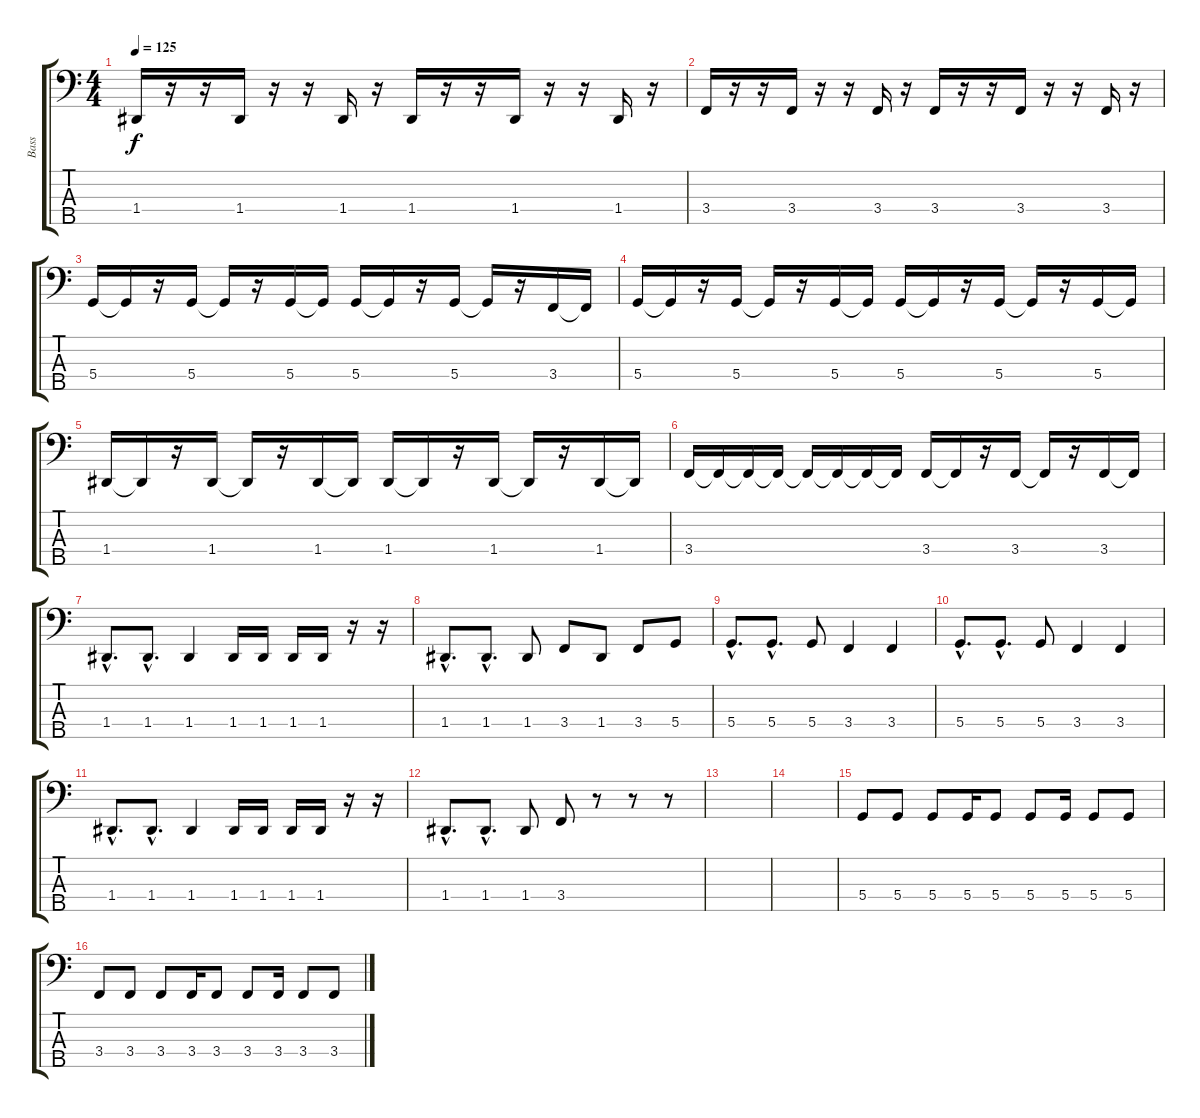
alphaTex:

\track ("Bass" "Bass") {instrument electricbassfinger}
\staff {score tabs}
\tuning (F2 C2 G1 D1 A0) {hide}
\ts (4 4)
\tempo 125
\clef f4
\ks c
1.4.16{dy f} r.16 r.16 1.4.16 r.16 r.16 1.4.16 r.16 1.4.16 r.16 r.16 1.4.16 r.16 r.16 1.4.16 r.16 |
3.4.16 r.16 r.16 3.4.16 r.16 r.16 3.4.16 r.16 3.4.16 r.16 r.16 3.4.16 r.16 r.16 3.4.16 r.16 |
5.4.16 5.4{t}.16 r.16 5.4.16 5.4{t}.16 r.16 5.4.16 5.4{t}.16 5.4.16 5.4{t}.16 r.16 5.4.16 5.4{t}.16 r.16 3.4.16 3.4{t}.16 |
5.4.16 5.4{t}.16 r.16 5.4.16 5.4{t}.16 r.16 5.4.16 5.4{t}.16 5.4.16 5.4{t}.16 r.16 5.4.16 5.4{t}.16 r.16 5.4.16 5.4{t}.16 |
1.4.16 1.4{t}.16 r.16 1.4.16 1.4{t}.16 r.16 1.4.16 1.4{t}.16 1.4.16 1.4{t}.16 r.16 1.4.16 1.4{t}.16 r.16 1.4.16 1.4{t}.16 |
3.4.16 3.4{t}.16 3.4{t}.16 3.4{t}.16 3.4{t}.16 3.4{t}.16 3.4{t}.16 3.4{t}.16 3.4.16 3.4{t}.16 r.16 3.4.16 3.4{t}.16 r.16 3.4.16 3.4{t}.16 |
1.4{hac}.8{d} 1.4{hac}.8{d} 1.4.4 1.4.16 1.4.16 1.4.16 1.4.16 r.16 r.16 |
1.4{hac}.8{d} 1.4{hac}.8{d} 1.4.8 3.4.8 1.4.8 3.4.8 5.4.8 |
5.4{hac}.8{d} 5.4{hac}.8{d} 5.4.8 3.4.4 3.4.4 |
5.4{hac}.8{d} 5.4{hac}.8{d} 5.4.8 3.4.4 3.4.4 |
1.4{hac}.8{d} 1.4{hac}.8{d} 1.4.4 1.4.16 1.4.16 1.4.16 1.4.16 r.16 r.16 |
1.4{hac}.8{d} 1.4{hac}.8{d} 1.4.8 3.4.8 r.8 r.8 r.8 |
|
|
5.4.8 5.4.8 5.4.8 5.4.16 5.4.8 5.4.8 5.4.16 5.4.8 5.4.8 |
3.4.8 3.4.8 3.4.8 3.4.16 3.4.8 3.4.8 3.4.16 3.4.8 3.4.8
